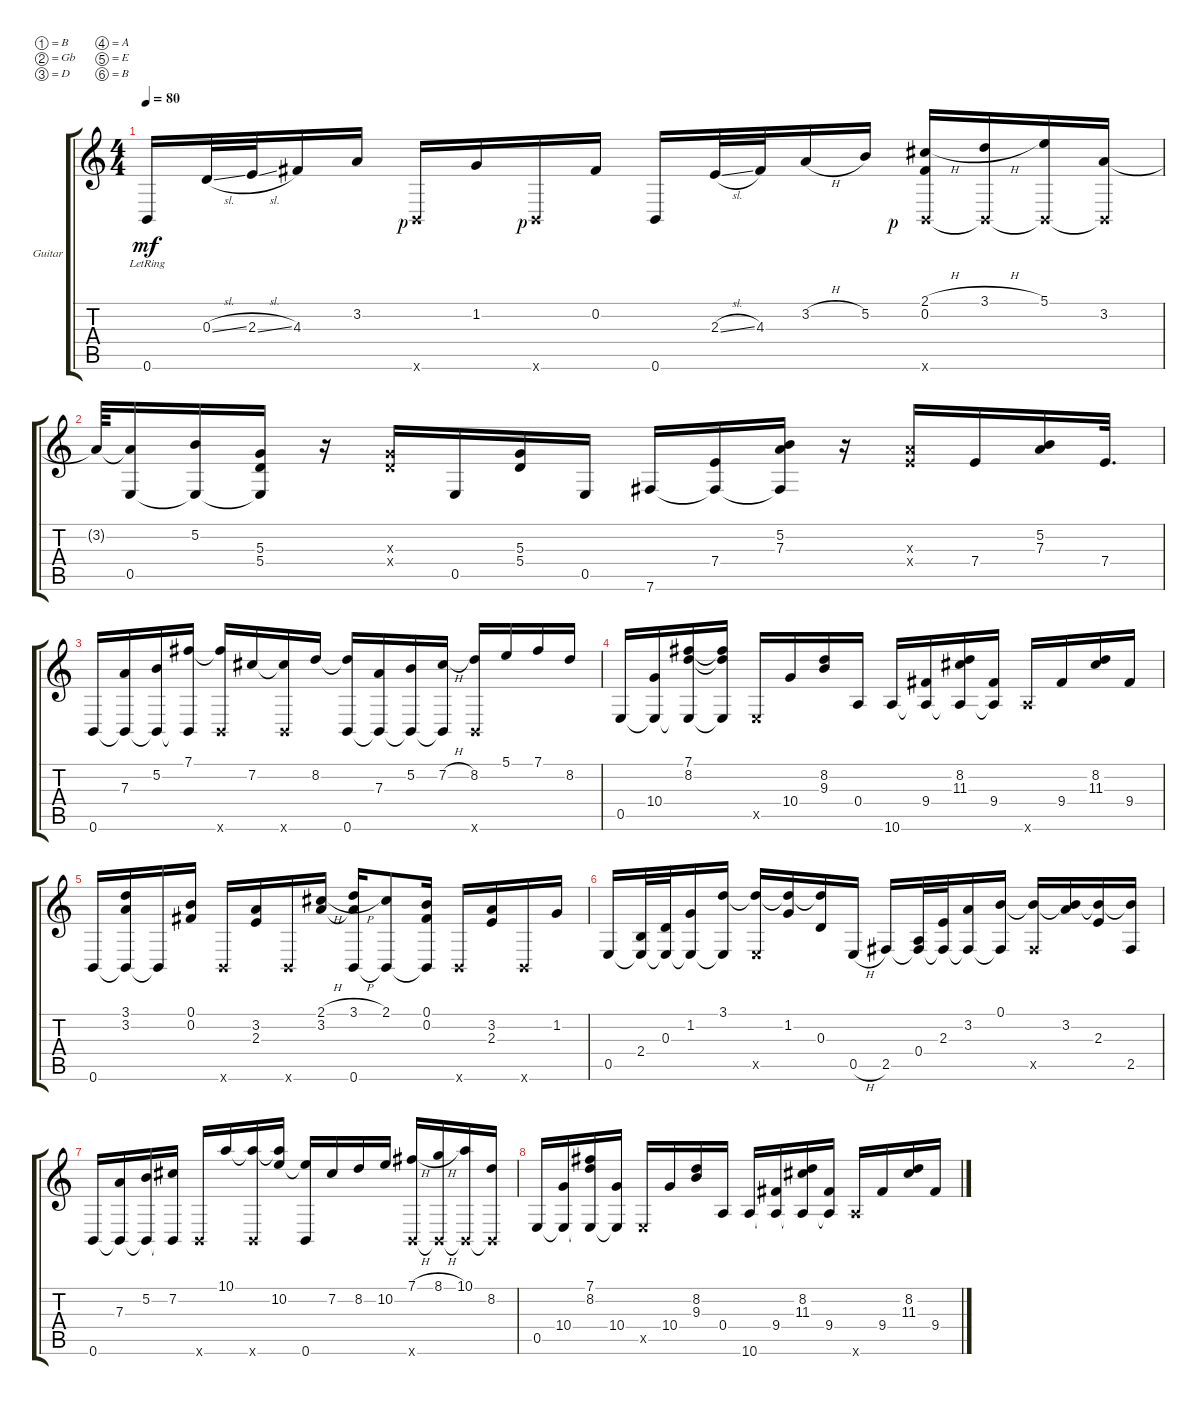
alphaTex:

\bracketExtendMode groupsimilarinstruments
\firstSystemTrackNameOrientation horizontal
\otherSystemsTrackNameOrientation horizontal
\track ("Andy McKee" "Guitar") {instrument acousticguitarsteel}
\staff {score tabs}
\tuning (B3 Gb3 D3 A2 E2 B1)
\ts (4 4)
\tempo 80
\clef g2
\ks c
0.6{lr}.16{dy mf} 0.3{sl}.32 2.3{sl}.32 4.3.16 3.2.16 0.6{x rf 1}.16 1.2.16 0.6{x rf 1}.16 0.2.16 0.6.16 2.3{sl}.32 4.3.32 3.2{h}.16 5.2.16 (2.1{h} 0.2 0.6{x rf 1}).16 (3.1{h} 0.6{x t}).16 (5.1 0.6{x t}).16 (3.2 0.6{x t}).16 |
3.2{t}.64 (3.2{t} 0.5).16 (5.2 0.5{t}).16 (5.3 5.4 0.5{t}).16 r.16 (5.3{x} 5.4{x}).16 0.5.16 (5.3 5.4).16 0.5.16 7.6.16 (7.4 7.6{t}).16 (5.2 7.3 7.6{t}).16 r.16 (7.3{x} 7.4{x}).16 7.4.16 (5.2 7.3).16 7.4.32{d} |
0.6.16 (7.3 0.6{t}).16 (5.2 0.6{t}).16 (7.1 0.6{t}).16 (7.1{t} 0.6{x}).16 7.2.16 (7.2{t} 0.6{x}).16 8.2.16 (8.2{t} 0.6).16 (7.3 0.6{t}).16 (5.2 0.6{t}).16 (7.2{h} 0.6{t}).16 (8.2 0.6{x}).16 5.1.16 7.1.16 8.2.16 |
0.5.16 (10.4 0.5{t}).16 (7.1 8.2 0.5{t}).16 (0.5{t} 8.2{t} 7.1{t}).16 0.5{x}.16 10.4.16 (8.2 9.3).16 0.4.16 10.6.16 (9.4 10.6{t}).16 (8.2 11.3 10.6{t}).16 (9.4 10.6{t}).16 10.6{x}.16 9.4.16 (8.2 11.3).16 9.4.16 |
0.6.16 (3.1 3.2 0.6{t}).16 0.6{t}.16 (0.1 0.2).16 0.6{x}.16 (3.2 2.3).16 0.6{x}.16 (2.1{h} 3.2).16 (3.1{h} 3.2{t} 0.6).16 (2.1 0.6{t}).8 (0.1 0.2 0.6{t}).16 0.6{x}.16 (3.2 2.3).16 0.6{x}.16 1.2.16 |
0.5.16 (2.4 0.5{t}).32 (0.3 0.5{t}).32 (1.2 0.5{t}).16 (3.1 0.5{t}).16 (0.5{x} 3.1{t}).16 (1.2 3.1{t}).16 (3.1{t} 0.3).16 0.5{h}.16 2.5.16 (0.4 2.5{t}).32 (2.3 2.5{t}).32 (3.2 2.5{t}).16 (0.1 2.5{t}).16 (2.5{x} 0.1{t}).16 (3.2 0.1{t}).16 (2.3 0.1{t}).16 (0.1{t} 2.5).16 |
0.6.16 (7.3 0.6{t}).16 (5.2 0.6{t}).16 (7.2 0.6{t}).16 0.6{x}.16 10.1.16 (0.6{x} 10.1{t}).16 (10.1{t} 10.2).16 (10.2{t} 0.6).16 7.2.16 8.2.16 10.2.16 (7.1{h} 0.6{x}).16 (8.1{h} 0.6{x t}).16 (10.1 0.6{x t}).16 (8.2 0.6{x t}).16 |
0.5.16 (10.4 0.5{t}).16 (7.1 8.2 0.5{t}).16 (0.5{t} 10.4).16 0.5{x}.16 10.4.16 (8.2 9.3).16 0.4.16 10.6.16 (9.4 10.6{t}).16 (8.2 11.3 10.6{t}).16 (9.4 10.6{t}).16 10.6{x}.16 9.4.16 (8.2 11.3).16 9.4.16
